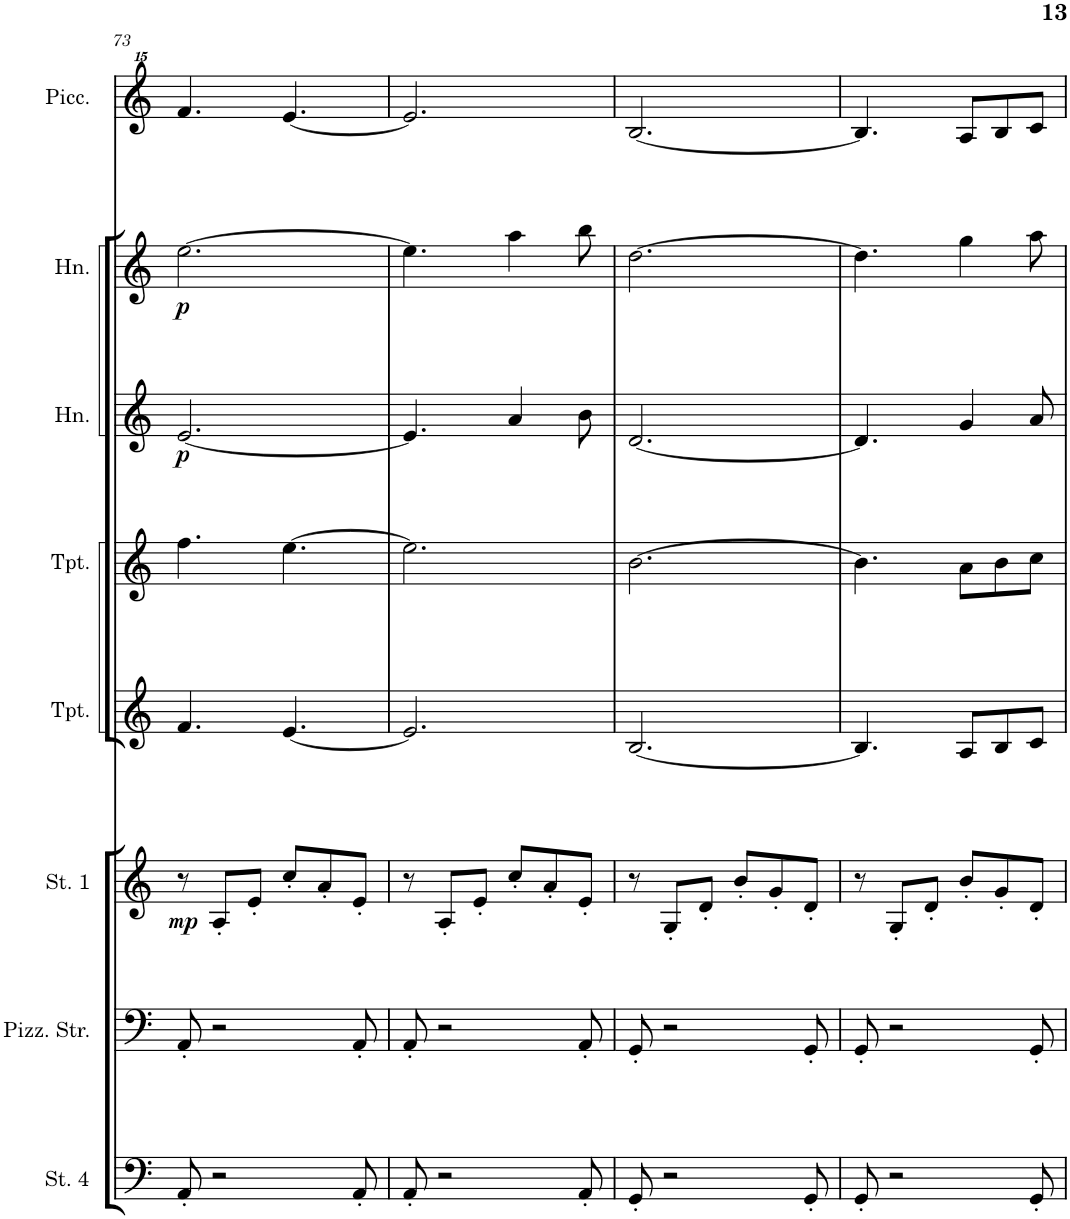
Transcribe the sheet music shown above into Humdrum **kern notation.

**kern	**kern	**kern	**dynam	**kern	**kern	**kern	**dynam	**kern	**dynam	**kern
*part8	*part7	*part6	*part6	*part5	*part4	*part3	*part3	*part2	*part2	*part1
*staff8	*staff7	*staff6	*staff6	*staff5	*staff4	*staff3	*staff3	*staff2	*staff2	*staff1
*I"Strings 4	*I"Pizzicato Strings	*I"Strings 1	*	*I"Trumpet	*I"Trumpet	*I"Horn	*	*I"Horn	*	*I"Piccolo
*I'St. 4	*I'Pizz. Str.	*I'St. 1	*	*I'Tpt.	*I'Tpt.	*I'Hn.	*	*I'Hn.	*	*I'Picc.
!!LO:PB:g=z
*clefF4	*clefF4	*clefG2	*	*clefG2	*clefG2	*clefG2	*	*clefG2	*	*clefG^^2
*	*	*	*	*Trd1c2	*Trd1c2	*Trd7c12	*	*Trd7c12	*	*Trd-7c-12
*k[]	*k[]	*k[]	*	*k[]	*k[]	*k[]	*	*k[]	*	*k[]
*M6/8	*M6/8	*M6/8	*	*M6/8	*M6/8	*M6/8	*	*M6/8	*	*M6/8
=73	=73	=73	=73	=73	=73	=73	=73	=73	=73	=73
!	!	!	!LO:DY:b	!	!	!	!LO:DY:b	!	!LO:DY:b	!
8AA'/	8AA'/	8r	mp	4.f/	4.ff\	[2.e/	p	[2.ee\	p	4.fff/
2r	2r	8A'/L	.	.	.	.	.	.	.	.
.	.	8e'/J	.	.	.	.	.	.	.	.
.	.	8cc'/L	.	[4.e/	[4.ee\	.	.	.	.	[4.eee/
.	.	8a'/	.	.	.	.	.	.	.	.
8AA'/	8AA'/	8e'/J	.	.	.	.	.	.	.	.
=74	=74	=74	=74	=74	=74	=74	=74	=74	=74	=74
8AA'/	8AA'/	8r	.	2.e/]	2.ee\]	4.e/]	.	4.ee\]	.	2.eee/]
2r	2r	8A'/L	.	.	.	.	.	.	.	.
.	.	8e'/J	.	.	.	.	.	.	.	.
.	.	8cc'/L	.	.	.	4a/	.	4aa\	.	.
.	.	8a'/	.	.	.	.	.	.	.	.
8AA'/	8AA'/	8e'/J	.	.	.	8b\	.	8bb\	.	.
=75	=75	=75	=75	=75	=75	=75	=75	=75	=75	=75
8GG'/	8GG'/	8r	.	[2.B/	[2.b\	[2.d/	.	[2.dd\	.	[2.bb/
2r	2r	8G'/L	.	.	.	.	.	.	.	.
.	.	8d'/J	.	.	.	.	.	.	.	.
.	.	8b'/L	.	.	.	.	.	.	.	.
.	.	8g'/	.	.	.	.	.	.	.	.
8GG'/	8GG'/	8d'/J	.	.	.	.	.	.	.	.
=76	=76	=76	=76	=76	=76	=76	=76	=76	=76	=76
8GG'/	8GG'/	8r	.	4.B/]	4.b\]	4.d/]	.	4.dd\]	.	4.bb/]
2r	2r	8G'/L	.	.	.	.	.	.	.	.
.	.	8d'/J	.	.	.	.	.	.	.	.
.	.	8b'/L	.	8A/L	8a\L	4g/	.	4gg\	.	8aa/L
.	.	8g'/	.	8B/	8b\	.	.	.	.	8bb/
8GG'/	8GG'/	8d'/J	.	8c/J	8cc\J	8a/	.	8aa\	.	8ccc/J
=	=	=	=	=	=	=	=	=	=	=
*-	*-	*-	*-	*-	*-	*-	*-	*-	*-	*-
